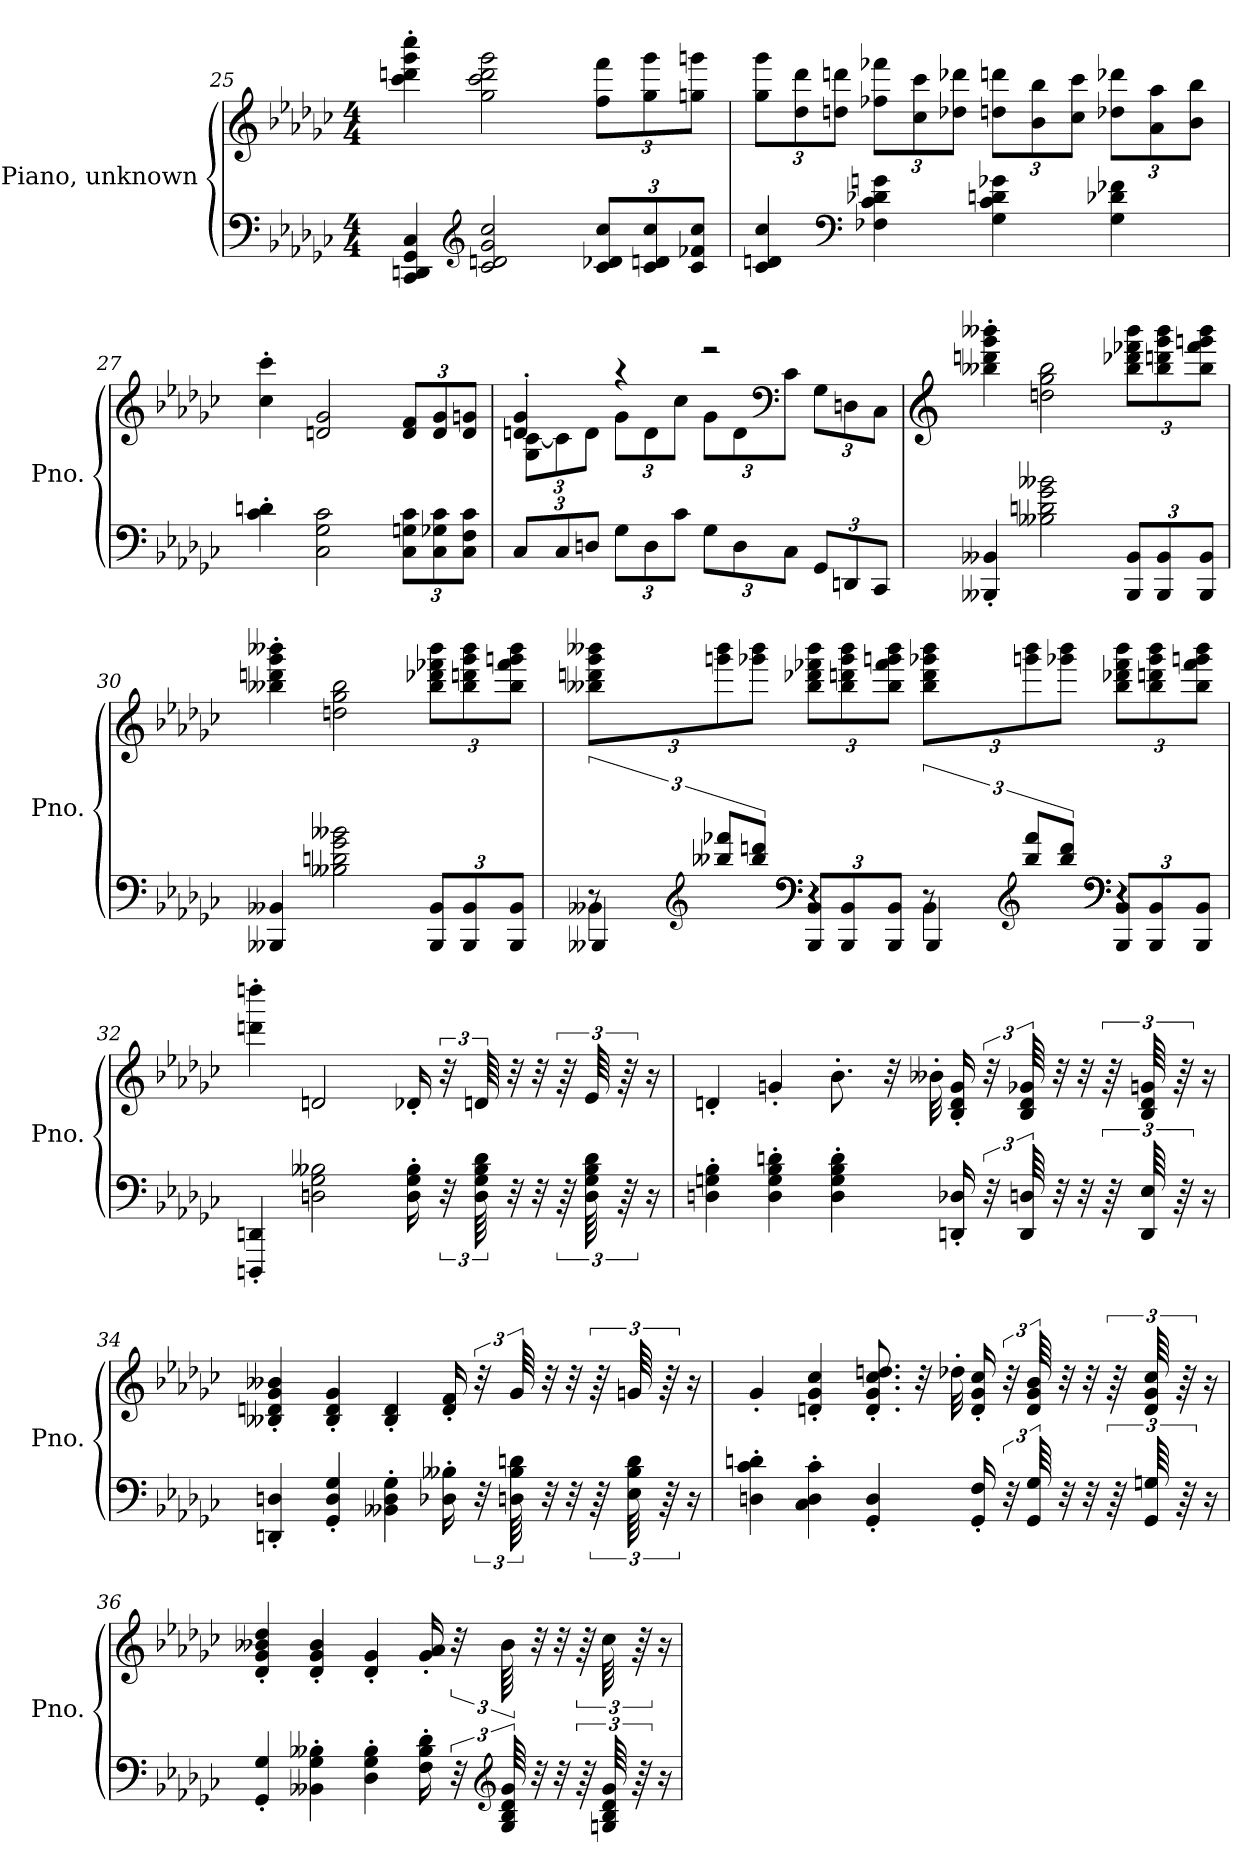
**kern	**kern
*part1	*part1
*staff2	*staff1
*I"Piano, unknown	*
*I'Pno.	*
*clefF4	*clefG2
*k[b-e-a-d-g-c-]	*k[b-e-a-d-g-c-]
*M4/4	*M4/4
=25	=25
4CC-/ 4DDn/ 4GG-/ 4C-/	4ccc-\' 4dddn\' 4ggg-\' 4cccc-\'
*clefG2	*
2c-/ 2dn/ 2g-/ 2cc-/	2gg-\ 2ccc-\ 2ddd\ 2ggg-\
*Xbrackettup	*Xbrackettup
12c-/ 12d-X/ 12cc-/L	12ff\ 12fff\L
12c-/ 12dn/ 12cc-/	12gg-\ 12ggg-\
12c-/ 12f-X/ 12cc-/J	12ggn\ 12gggn\J
!!LO:PB:g=z
=26	=26
4c-/ 4dn/ 4cc-/	12gg-\ 12ggg-\L
.	12dd-\ 12ddd-\
.	12ddn\ 12dddn\J
*clefF4	*
4F-X\ 4c-\ 4d-X\ 4gn\	12ff-X\ 12fff-X\L
.	12cc-\ 12ccc-\
.	12dd-X\ 12ddd-X\J
4G-\ 4c-\ 4dn\ 4g-X\	12ddn\ 12dddn\L
.	12b-\ 12bb-\
.	12cc-\ 12ccc-\J
4G-\ 4d-X\ 4f-X\	12dd-X\ 12ddd-X\L
.	12a-\ 12aa-\
.	12b-\ 12bb-\J
=27	=27
4c-\' 4dn\'	4cc-\' 4ccc-\'
2C-\ 2G-\ 2c-\	2dn/ 2g-/
12C-\ 12Gn\ 12c-\L	12d/ 12f/L
12C-\ 12G-X\ 12c-\	12d/ 12g-/
12C-\ 12F\ 12c-\J	12d/ 12gn/J
!!LO:LB:g=z
=28	=28
*	*^
12C-/L	4dn/' 4g-/'	12G-\ [12c-\L
12C-/	.	12c-\]
12Dn/J	.	12d\J
12G-\L	4r	12g-\L
12D\	.	12d\
12c-\J	.	12cc-\J
12G-\L	2r	12g-\L
12D\	.	12d\
*	*clefF4	*
12C-\J	.	12c-\J
12GG-/L	.	12G-\L
12DDn/	.	12Dn\
12CC-/J	.	12C-\J
*	*v	*v
=29	=29
*	*clefG2
4BBB--X/' 4BB--X/'	4bb--X\' 4dddn\' 4ggg-\' 4bbb--X\'
2B--X\ 2dn\ 2g-\ 2b--X\	2ddn\ 2gg-\ 2bb--\
12BBB--/ 12BB--/L	12bb--\ 12ddd-X\ 12fff-X\ 12bbb--\L
12BBB--/ 12BB--/	12bb--\ 12dddn\ 12ggg-\ 12bbb--\
12BBB--/ 12BB--/J	12bb--\ 12fff-\ 12gggn\ 12bbb--\J
!!LO:LB:g=z
=30	=30
4BBB--X/ 4BB--X/	4bb--X\' 4dddn\' 4ggg-\' 4bbb--X\'
2B--X\ 2dn\ 2g-\ 2b--X\	2ddn\ 2gg-\ 2bb--\
12BBB--/ 12BB--/L	12bb--\ 12ddd-X\ 12fff-X\ 12bbb--\L
12BBB--/ 12BB--/	12bb--\ 12dddn\ 12ggg-\ 12bbb--\
12BBB--/ 12BB--/J	12bb--\ 12fff-\ 12gggn\ 12bbb--\J
=31	=31
*brackettup	*
*^	*
*	*^	*
12r	4BB--X\	4BBB--X/	12bb--X\ 12dddn\ 12ggg-\ 12bbb--X\L
*clefG2	*	*	*
12bb--X/ 12fff-X/L	.	.	12gggn\ 12bbb--\
12bb--/ 12dddn/J	.	.	12ggg-X\ 12bbb--\J
*clefF4	*	*	*
*Xbrackettup	*	*	*
12BBB--/ 12BB--/L	4r	4r	12bb--\ 12ddd-X\ 12fff-X\ 12bbb--\L
12BBB--/ 12BB--/	.	.	12bb--\ 12dddn\ 12ggg-\ 12bbb--\
12BBB--/ 12BB--/J	.	.	12bb--\ 12fff-\ 12gggn\ 12bbb--\J
*brackettup	*	*	*
12r	4BB--\	4BBB--/	12bb--\ 12ddd\ 12ggg-X\ 12bbb--\L
*clefG2	*	*	*
12bb--/ 12fff-/L	.	.	12gggn\ 12bbb--\
12bb--/ 12ddd/J	.	.	12ggg-X\ 12bbb--\J
*clefF4	*	*	*
*Xbrackettup	*	*	*
12BBB--/ 12BB--/L	4r	4r	12bb--\ 12ddd-X\ 12fff-\ 12bbb--\L
12BBB--/ 12BB--/	.	.	12bb--\ 12dddn\ 12ggg-\ 12bbb--\
12BBB--/ 12BB--/J	.	.	12bb--\ 12fff-\ 12gggn\ 12bbb--\J
*v	*v	*v	*
!!LO:LB:g=z
=32	=32
4DDDn/' 4DDn/'	4dddn\' 4ddddn\'
2Dn\ 2G-\ 2B--X\	2dn/
16D\' 16G-\' 16B--\'	16d-X'/
*brackettup	*brackettup
48r	48r
96D\ 96G-\ 96B--\ 96d-\	96dn/
32r	32r
32r	32r
96r	96r
96D\ 96G-\ 96B--\ 96d-\	96e-/
96r	96r
16r	16r
=33	=33
4Dn\' 4Gn\' 4B-\'	4dn'/
4D\' 4G\' 4B-\' 4dn\'	4gn'/
4D\' 4G\' 4B-\' 4d\'	8.b-'\
.	32r
.	32b--X'\
16DDn/' 16D-X/'	16B-/' 16d/' 16g/'
48r	48r
96DD/ 96Dn/	96B-/ 96d/ 96g-X/
32r	32r
32r	32r
96r	96r
96DD/ 96E-/	96B-/ 96d/ 96gn/
96r	96r
16r	16r
!!LO:LB:g=z
=34	=34
4DDn/' 4Dn/'	4B--X/' 4dn/' 4g-/' 4b--X/'
4GG-/' 4D/' 4G-/'	4B--/' 4d/' 4g-/'
4BB--X\' 4D\' 4G-\'	4B--/' 4d/'
16D-X\' 16B--X\'	16d/' 16f/'
48r	48r
96Dn\ 96B--\ 96dn\	96g-/
32r	32r
32r	32r
96r	96r
96E-\ 96B--\ 96d\	96gn/
96r	96r
16r	16r
=35	=35
4Dn\' 4c-\' 4dn\'	4g-'/
4C-\' 4D\' 4c-\'	4dn/' 4g-/' 4cc-/'
4GG-/' 4D/'	8.d/' 8.g-/' 8.cc-/' 8.ddn/'
.	32r
.	32dd-X'\
16GG-/' 16F/'	16d/' 16g-/' 16cc-/'
48r	48r
96GG-/ 96G-/	96d/ 96g-/ 96b-/
32r	32r
32r	32r
96r	96r
96GG-/ 96Gn/	96d/ 96g-/ 96cc-/
96r	96r
16r	16r
!!LO:LB:g=z
=36	=36
4GG-/' 4G-/'	4d-/' 4g-/' 4b--X/' 4dd-/'
4BB--X\' 4G-\' 4B--X\'	4d-/' 4g-/' 4b--/'
4D-\' 4G-\' 4B--\'	4d-/' 4g-/'
16F\' 16B--\' 16d-\'	16g-/' 16a-/'
48r	48r
*clefG2	*
96G-/ 96B--/ 96d-/ 96g-/	96b--\
32r	32r
32r	32r
96r	96r
96Gn/ 96B--/ 96d-/ 96g-/	96cc-\
96r	96r
16r	16r
=	=
*-	*-
